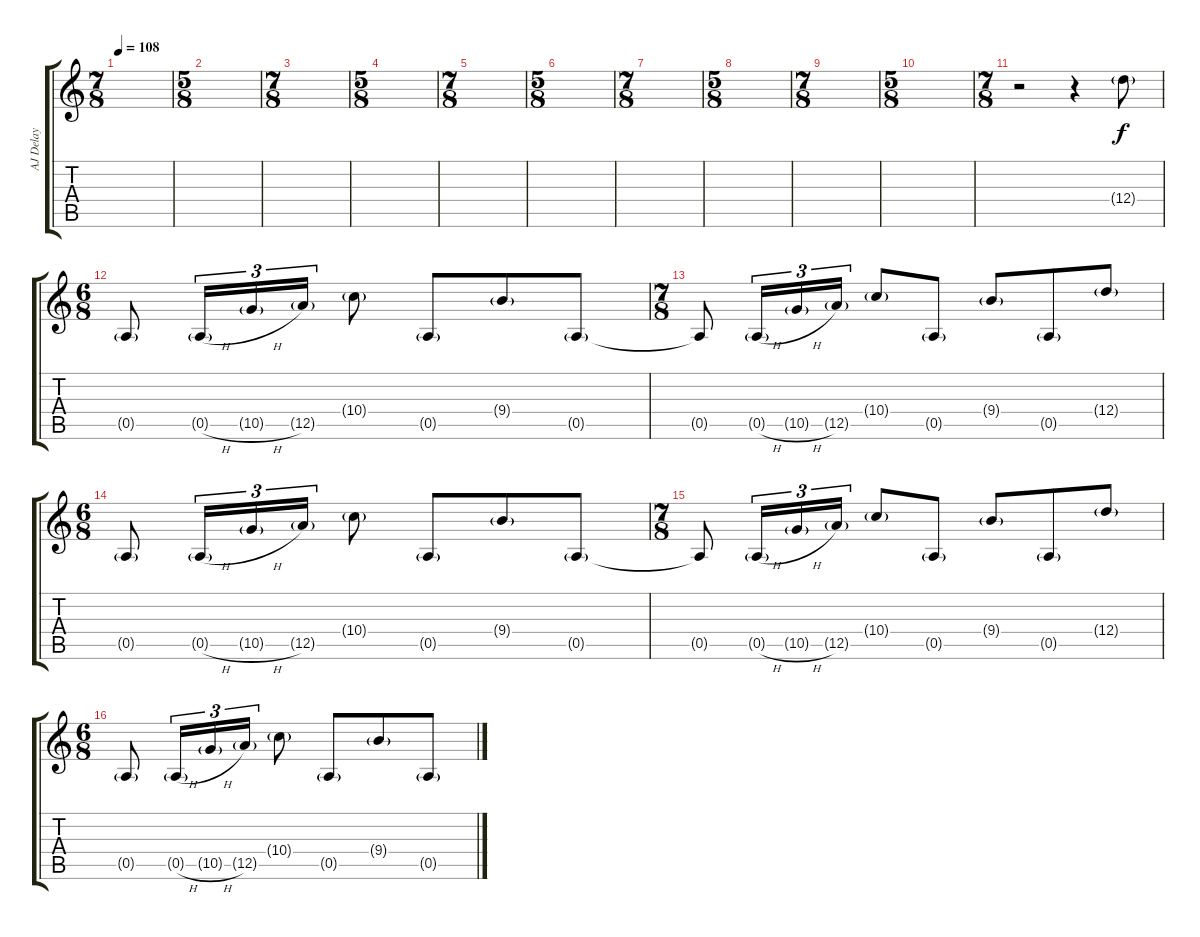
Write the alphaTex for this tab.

\track ("AJ Delay" "AJ Delay") {instrument overdrivenguitar}
\staff {score tabs}
\tuning (E4 B3 G3 D3 A2 D2) {hide}
\ts (7 8)
\tempo 108
\clef g2
\ks c
|
\ts (5 8)
|
\ts (7 8)
|
\ts (5 8)
|
\ts (7 8)
|
\ts (5 8)
|
\ts (7 8)
|
\ts (5 8)
|
\ts (7 8)
|
\ts (5 8)
|
\ts (7 8)
r.2 r.4 12.4{g}.8 |
\ts (6 8)
0.5{g}.8 0.5{h g}.16{tu (3 2)} 10.5{h g}.16{tu (3 2)} 12.5{g}.16{tu (3 2)} 10.4{g}.8 0.5{g}.8 9.4{g}.8 0.5{g}.8 |
\ts (7 8)
0.5{t}.8 0.5{h g}.16{tu (3 2)} 10.5{h g}.16{tu (3 2)} 12.5{g}.16{tu (3 2)} 10.4{g}.8 0.5{g}.8 9.4{g}.8 0.5{g}.8 12.4{g}.8 |
\ts (6 8)
0.5{g}.8 0.5{h g}.16{tu (3 2)} 10.5{h g}.16{tu (3 2)} 12.5{g}.16{tu (3 2)} 10.4{g}.8 0.5{g}.8 9.4{g}.8 0.5{g}.8 |
\ts (7 8)
0.5{t}.8 0.5{h g}.16{tu (3 2)} 10.5{h g}.16{tu (3 2)} 12.5{g}.16{tu (3 2)} 10.4{g}.8 0.5{g}.8 9.4{g}.8 0.5{g}.8 12.4{g}.8 |
\ts (6 8)
0.5{g}.8 0.5{h g}.16{tu (3 2)} 10.5{h g}.16{tu (3 2)} 12.5{g}.16{tu (3 2)} 10.4{g}.8 0.5{g}.8 9.4{g}.8 0.5{g}.8
